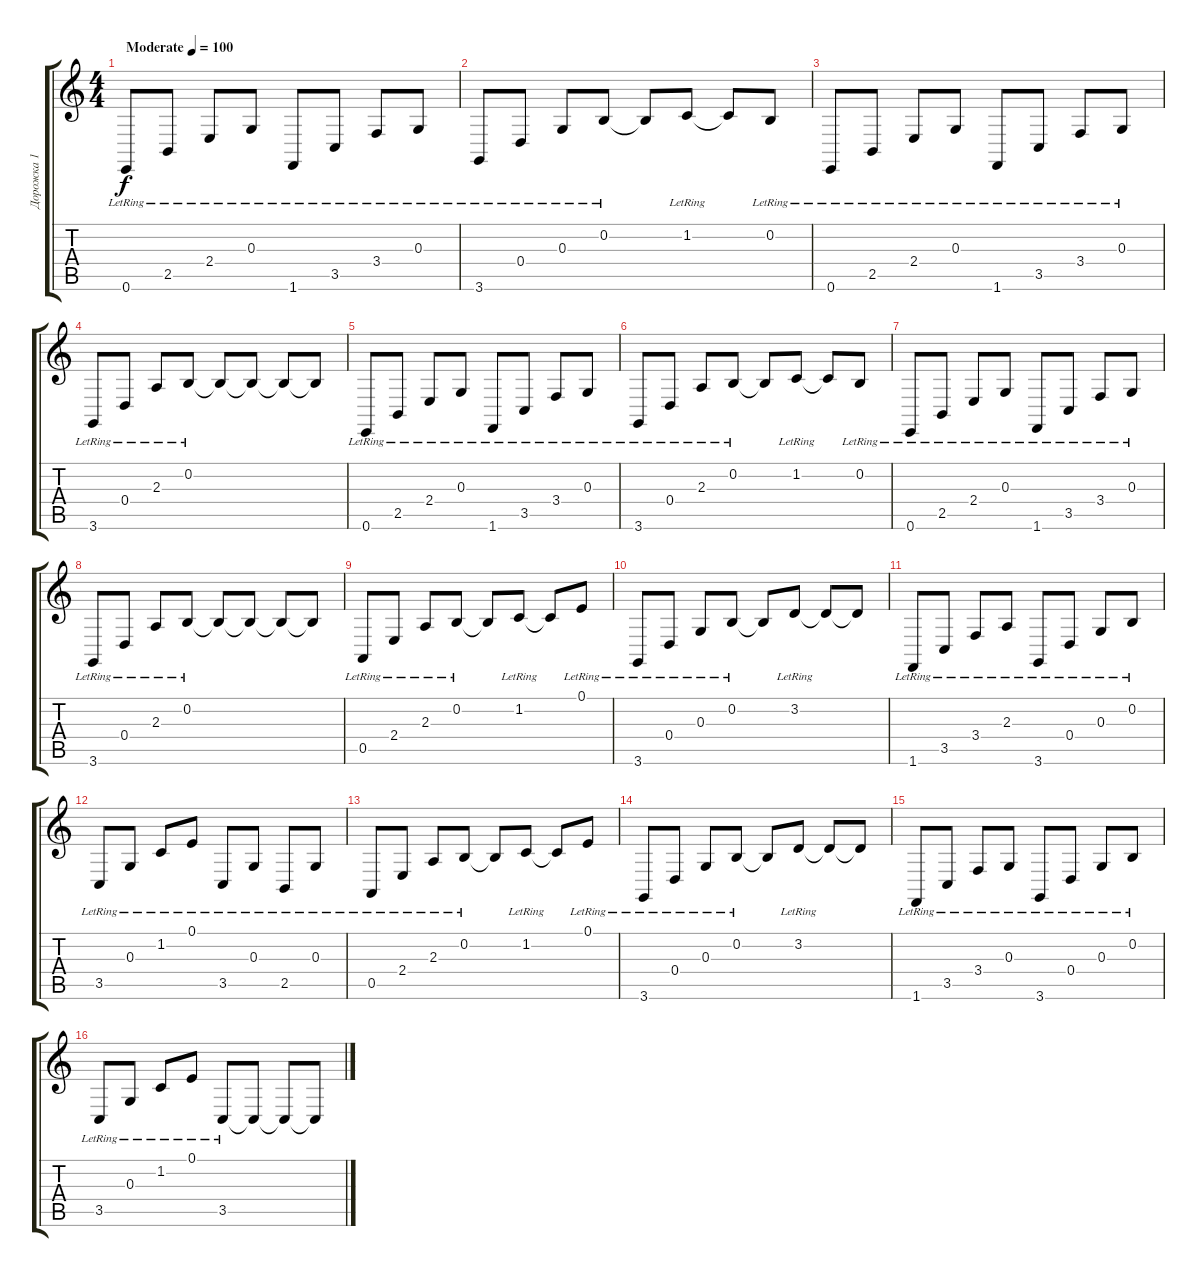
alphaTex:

\track ("Дорожка 1" "Дорожка 1") {instrument brightacousticpiano}
\staff {score tabs}
\tuning (E4 B3 G3 D3 A2 E2) {hide}
\ts (4 4)
\tempo (100 "Moderate")
\clef g2
\ks c
0.6{lr}.8{dy f instrument brightacousticpiano} 2.5{lr}.8 2.4{lr}.8 0.3{lr}.8 1.6{lr}.8 3.5{lr}.8 3.4{lr}.8 0.3{lr}.8 |
3.6{lr}.8 0.4{lr}.8 0.3{lr}.8 0.2{lr}.8 0.2{t}.8 1.2{lr}.8 1.2{t}.8 0.2{lr}.8 |
0.6{lr}.8 2.5{lr}.8 2.4{lr}.8 0.3{lr}.8 1.6{lr}.8 3.5{lr}.8 3.4{lr}.8 0.3{lr}.8 |
3.6{lr}.8 0.4{lr}.8 2.3{lr}.8 0.2{lr}.8 0.2{t}.8 0.2{t}.8 0.2{t}.8 0.2{t}.8 |
0.6{lr}.8 2.5{lr}.8 2.4{lr}.8 0.3{lr}.8 1.6{lr}.8 3.5{lr}.8 3.4{lr}.8 0.3{lr}.8 |
3.6{lr}.8 0.4{lr}.8 2.3{lr}.8 0.2{lr}.8 0.2{t}.8 1.2{lr}.8 1.2{t}.8 0.2{lr}.8 |
0.6{lr}.8 2.5{lr}.8 2.4{lr}.8 0.3{lr}.8 1.6{lr}.8 3.5{lr}.8 3.4{lr}.8 0.3{lr}.8 |
3.6{lr}.8 0.4{lr}.8 2.3{lr}.8 0.2{lr}.8 0.2{t}.8 0.2{t}.8 0.2{t}.8 0.2{t}.8 |
0.5{lr}.8 2.4{lr}.8 2.3{lr}.8 0.2{lr}.8 0.2{t}.8 1.2{lr}.8 1.2{t}.8 0.1{lr}.8 |
3.6{lr}.8 0.4{lr}.8 0.3{lr}.8 0.2{lr}.8 0.2{t}.8 3.2{lr}.8 3.2{t}.8 3.2{t}.8 |
1.6{lr}.8 3.5{lr}.8 3.4{lr}.8 2.3{lr}.8 3.6{lr}.8 0.4{lr}.8 0.3{lr}.8 0.2{lr}.8 |
3.5{lr}.8 0.3{lr}.8 1.2{lr}.8 0.1{lr}.8 3.5{lr}.8 0.3{lr}.8 2.5{lr}.8 0.3{lr}.8 |
0.5{lr}.8 2.4{lr}.8 2.3{lr}.8 0.2{lr}.8 0.2{t}.8 1.2{lr}.8 1.2{t}.8 0.1{lr}.8 |
3.6{lr}.8 0.4{lr}.8 0.3{lr}.8 0.2{lr}.8 0.2{t}.8 3.2{lr}.8 3.2{t}.8 3.2{t}.8 |
1.6{lr}.8 3.5{lr}.8 3.4{lr}.8 0.3{lr}.8 3.6{lr}.8 0.4{lr}.8 0.3{lr}.8 0.2{lr}.8 |
3.5{lr}.8 0.3{lr}.8 1.2{lr}.8 0.1{lr}.8 3.5{lr}.8 3.5{t}.8 3.5{t}.8 3.5{t}.8
